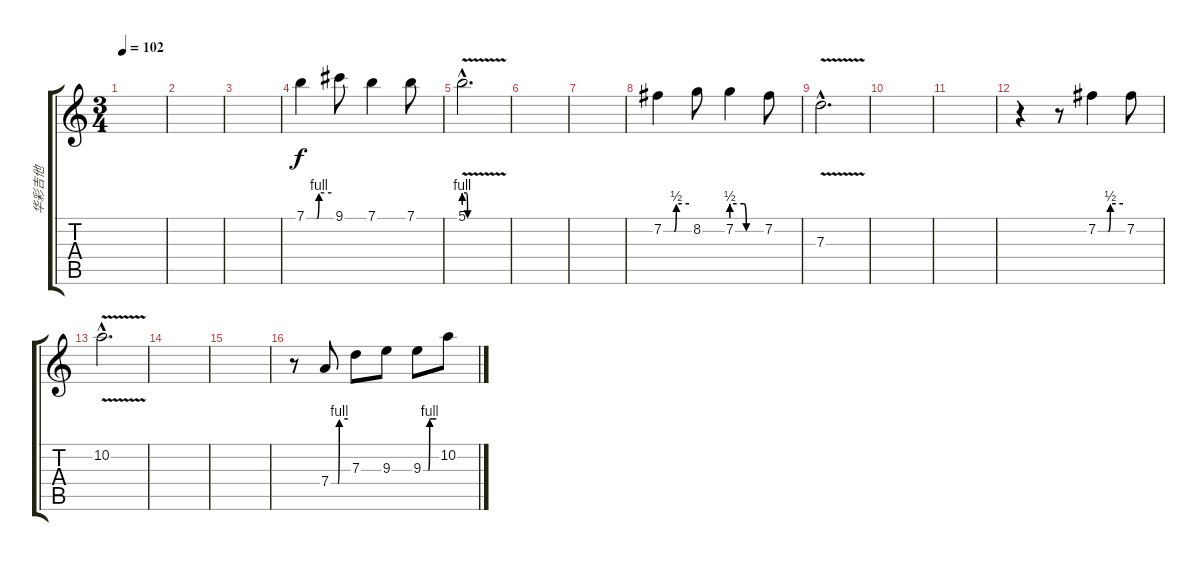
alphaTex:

\track ("华彩吉他" "华彩吉他") {instrument acousticguitarsteel}
\staff {score tabs}
\tuning (E4 B3 G3 D3 A2 E2) {hide}
\ts (3 4)
\tempo 102
\clef g2
\ks c
|
|
|
7.1{be (custom 0 0 25 0 30 4 60 4)}.4 9.1.8 7.1.4 7.1.8 |
5.1{be (custom 0 4 3 4 5 0 60 0) v hac}.2{d} |
|
|
7.2{be (custom 0 0 25 0 30 2 60 2)}.4 8.2.8 7.2{be (custom 0 2 25 2 30 0 60 0)}.4 7.2.8 |
7.3{v hac}.2{d} |
|
|
r.4 r.8 7.2{be (custom 0 0 25 0 30 2 60 2)}.4 7.2.8 |
10.2{v hac}.2{d} |
|
|
r.8 7.4{be (custom 0 0 25 0 30 4 60 4)}.8 7.3.8 9.3.8 9.3{be (custom 0 0 25 0 30 4 60 4)}.8 10.2.8
